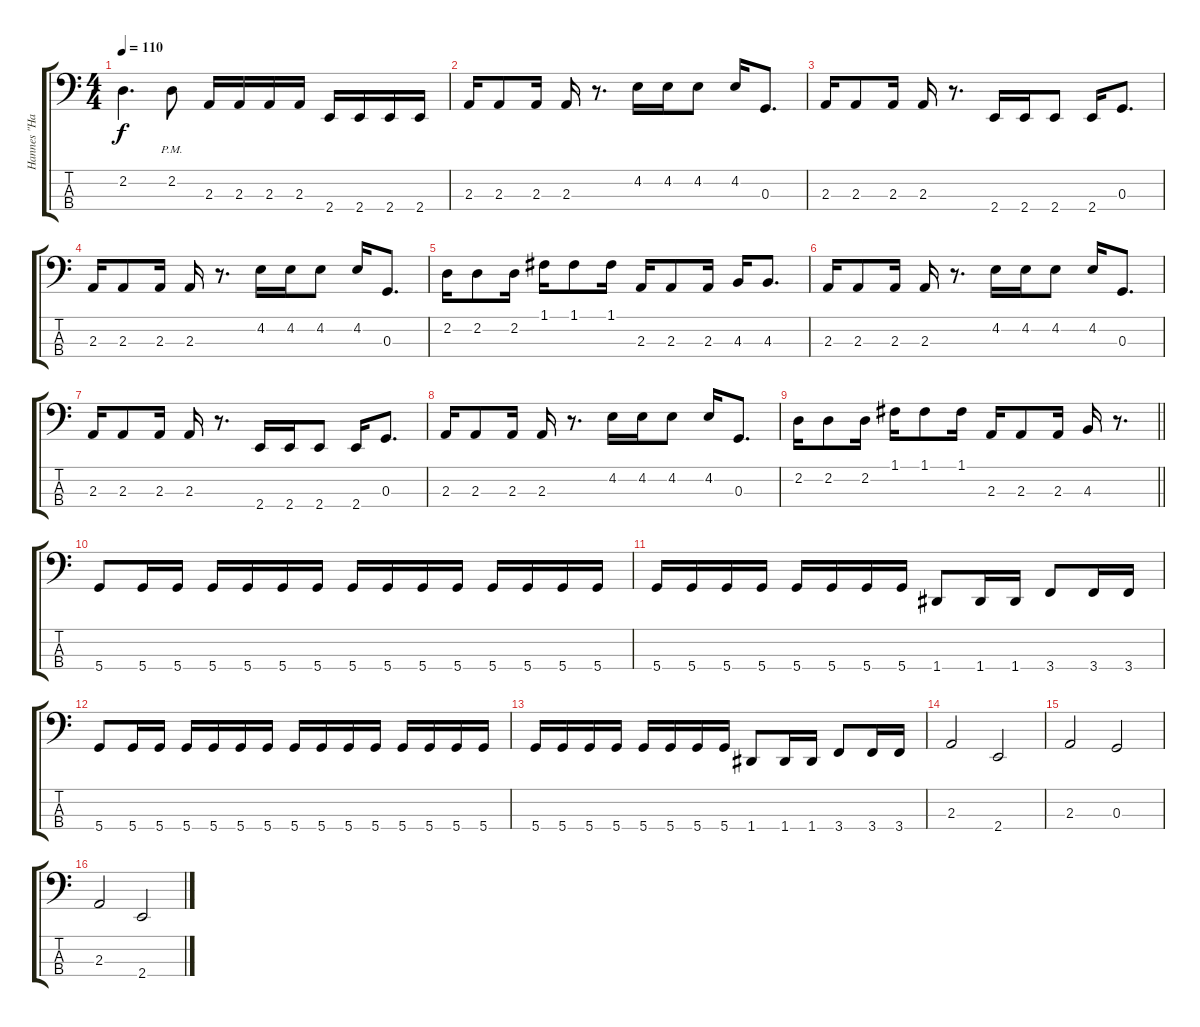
\track ("Hannes \"Hanu\" Horma" "Hannes \"Ha") {instrument electricbasspick}
\staff {score tabs}
\tuning (F2 C2 G1 D1) {hide}
\ts (4 4)
\tempo 110
\clef f4
\ks c
2.2.4{d dy f} 2.2{pm}.8 2.3.16 2.3.16 2.3.16 2.3.16 2.4.16 2.4.16 2.4.16 2.4.16 |
2.3.16 2.3.8 2.3.16 2.3.16 r.8{d} 4.2.16 4.2.16 4.2.8 4.2.16 0.3.8{d} |
2.3.16 2.3.8 2.3.16 2.3.16 r.8{d} 2.4.16 2.4.16 2.4.8 2.4.16 0.3.8{d} |
2.3.16 2.3.8 2.3.16 2.3.16 r.8{d} 4.2.16 4.2.16 4.2.8 4.2.16 0.3.8{d} |
2.2.16 2.2.8 2.2.16 1.1.16 1.1.8 1.1.16 2.3.16 2.3.8 2.3.16 4.3.16 4.3.8{d} |
2.3.16 2.3.8 2.3.16 2.3.16 r.8{d} 4.2.16 4.2.16 4.2.8 4.2.16 0.3.8{d} |
2.3.16 2.3.8 2.3.16 2.3.16 r.8{d} 2.4.16 2.4.16 2.4.8 2.4.16 0.3.8{d} |
2.3.16 2.3.8 2.3.16 2.3.16 r.8{d} 4.2.16 4.2.16 4.2.8 4.2.16 0.3.8{d} |
\barLineRight lightlight
2.2.16 2.2.8 2.2.16 1.1.16 1.1.8 1.1.16 2.3.16 2.3.8 2.3.16 4.3.16 r.8{d} |
\section ("" "")
5.4.8 5.4.16 5.4.16 5.4.16 5.4.16 5.4.16 5.4.16 5.4.16 5.4.16 5.4.16 5.4.16 5.4.16 5.4.16 5.4.16 5.4.16 |
5.4.16 5.4.16 5.4.16 5.4.16 5.4.16 5.4.16 5.4.16 5.4.16 1.4.8 1.4.16 1.4.16 3.4.8 3.4.16 3.4.16 |
5.4.8 5.4.16 5.4.16 5.4.16 5.4.16 5.4.16 5.4.16 5.4.16 5.4.16 5.4.16 5.4.16 5.4.16 5.4.16 5.4.16 5.4.16 |
5.4.16 5.4.16 5.4.16 5.4.16 5.4.16 5.4.16 5.4.16 5.4.16 1.4.8 1.4.16 1.4.16 3.4.8 3.4.16 3.4.16 |
2.3.2 2.4.2 |
2.3.2 0.3.2 |
2.3.2 2.4.2
